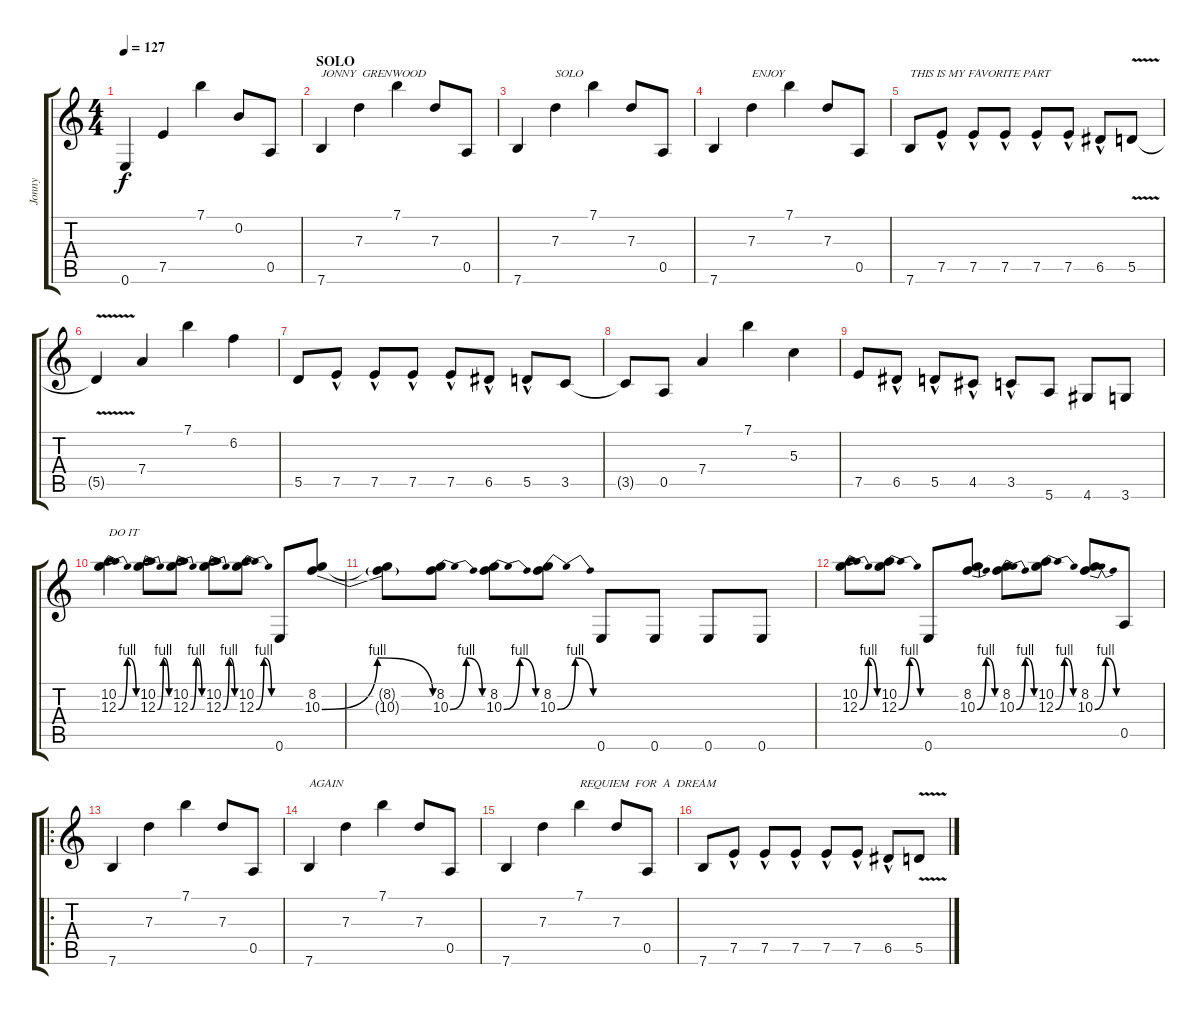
\track ("Jonny" "Jonny") {instrument overdrivenguitar}
\staff {score tabs}
\tuning (E4 B3 G3 D3 A2 E2) {hide}
\ts (4 4)
\tempo 127
\clef g2
\ks c
0.6.4{dy f} 7.5.4 7.1.4 0.2.8 0.5.8 |
\section ("" "SOLO")
7.6.4{txt "JONNY  GRENWOOD" volume 16 instrument overdrivenguitar} 7.3.4 7.1.4 7.3.8 0.5.8 |
7.6.4 7.3.4{txt "SOLO"} 7.1.4 7.3.8 0.5.8 |
7.6.4 7.3.4{txt "ENJOY"} 7.1.4 7.3.8 0.5.8 |
7.6.8{txt "THIS IS MY FAVORITE PART"} 7.5{hac}.8 7.5{hac}.8 7.5{hac}.8 7.5{hac}.8 7.5{hac}.8 6.5{hac}.8 5.5{v}.8 |
5.5{t}.4 7.4.4 7.1.4 6.2.4 |
5.5.8 7.5{hac}.8 7.5{hac}.8 7.5{hac}.8 7.5{hac}.8 6.5{hac}.8 5.5{hac}.8 3.5.8 |
3.5{t}.8 0.5.8 7.4.4 7.1.4 5.3.4 |
7.5.8 6.5{hac}.8 5.5{hac}.8 4.5{hac}.8 3.5{hac}.8 5.6.8 4.6.8 3.6.8 |
(10.2 12.3{be (bendrelease 0 0 15 4 45 4 60 0)}).4{txt "DO IT"} (10.2 12.3{be (bendrelease 0 0 15 4 45 4 60 0)}).8 (10.2 12.3{be (bendrelease 0 0 15 4 45 4 60 0)}).8 (10.2 12.3{be (bendrelease 0 0 15 4 45 4 60 0)}).8 (10.2 12.3{be (bendrelease 0 0 15 4 45 4 60 0)}).8 0.6.8 (8.2 10.3{be (bendrelease 0 0 15 4 45 4 60 0)}).8 |
(8.2{t} 10.3{t}).8 (8.2 10.3{be (bendrelease 0 0 15 4 45 4 60 0)}).8 (8.2 10.3{be (bendrelease 0 0 15 4 45 4 60 0)}).8 (8.2 10.3{be (bendrelease 0 0 15 4 45 4 60 0)}).8 0.6.8 0.6.8 0.6.8 0.6.8 |
(10.2 12.3{be (bendrelease 0 0 15 4 45 4 60 0)}).8 (10.2 12.3{be (bendrelease 0 0 15 4 45 4 60 0)}).8 0.6.8 (8.2 10.3{be (bendrelease 0 0 15 4 45 4 60 0)}).8 (8.2 10.3{be (bendrelease 0 0 15 4 45 4 60 0)}).8 (10.2 12.3{be (bendrelease 0 0 15 4 45 4 60 0)}).8 (8.2 10.3{be (bendrelease 0 0 15 4 45 4 60 0)}).8 0.5.8 |
\ro
7.6.4{volume 16 instrument overdrivenguitar} 7.3.4 7.1.4 7.3.8 0.5.8 |
7.6.4{txt "AGAIN"} 7.3.4 7.1.4 7.3.8 0.5.8 |
7.6.4 7.3.4 7.1.4{txt "REQUIEM  FOR  A  DREAM"} 7.3.8 0.5.8 |
7.6.8 7.5{hac}.8 7.5{hac}.8 7.5{hac}.8 7.5{hac}.8 7.5{hac}.8 6.5{hac}.8 5.5{v}.8
